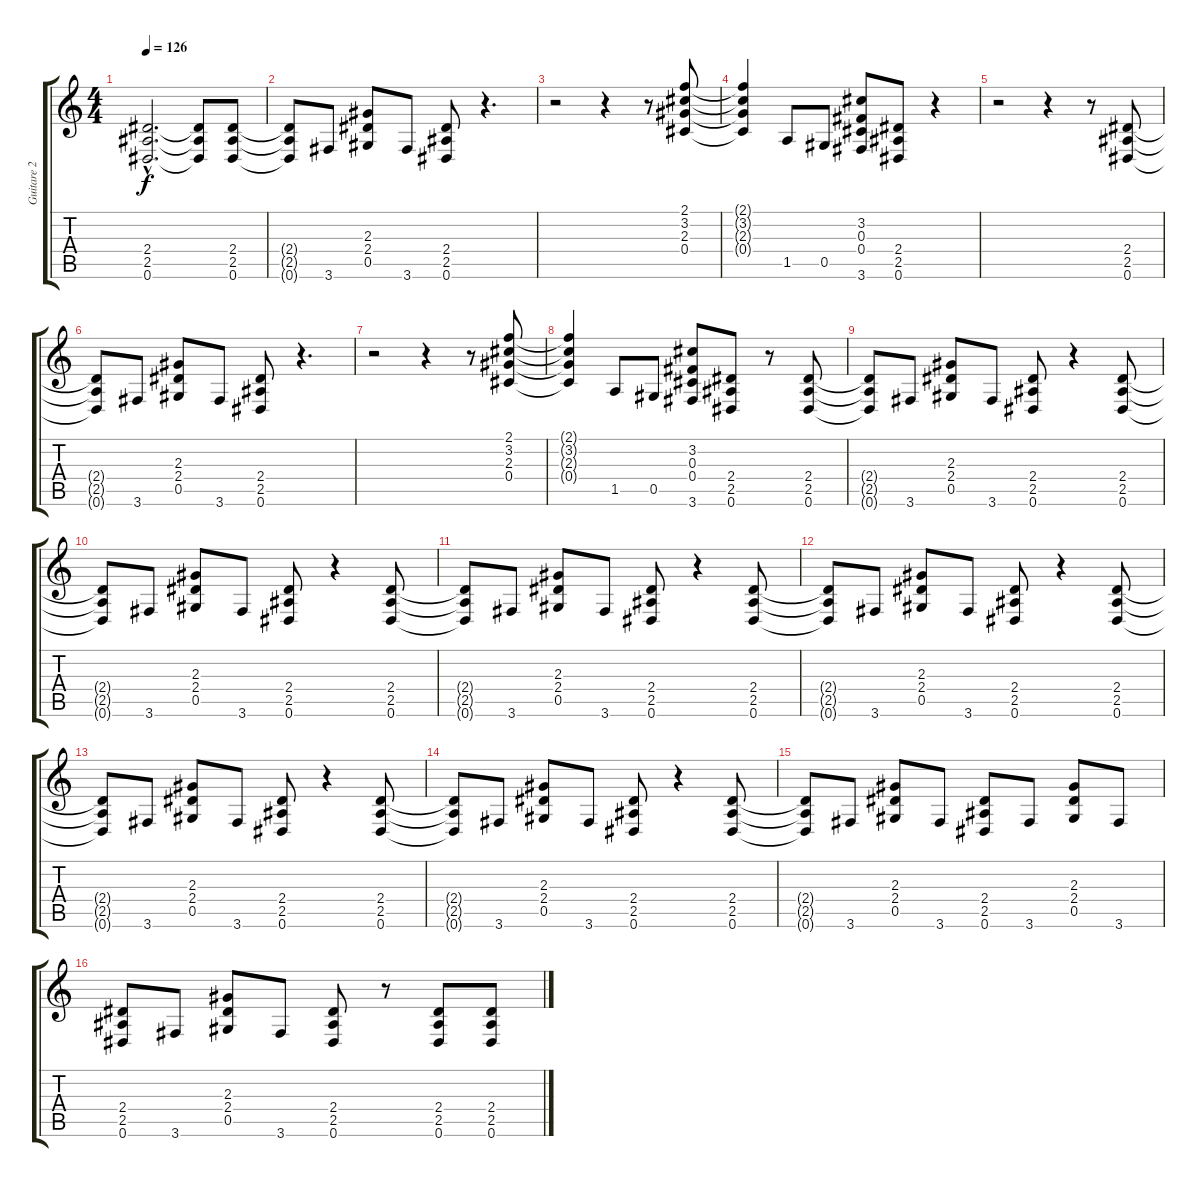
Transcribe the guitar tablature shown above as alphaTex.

\track ("Guitare 2" "Guitare 2") {instrument distortionguitar}
\staff {score tabs}
\tuning (Eb4 Bb3 Gb3 Db3 Ab2 Eb2) {hide}
\ts (4 4)
\tempo 126
\clef g2
\ks c
(2.4{hac t} 2.5{hac t} 0.6{hac t}).2{d dy f} (2.4{t} 2.5{t} 0.6{t}).8 (2.4 2.5 0.6).8{instrument distortionguitar} |
(2.4{t} 2.5{t} 0.6{t}).8 3.6.8 (2.3 2.4 0.5).8 3.6.8 (2.4 2.5 0.6).8 r.4{d} |
r.2 r.4 r.8 (2.1 3.2 2.3 0.4).8 |
(2.1{t} 3.2{t} 2.3{t} 0.4{t}).4 1.5.8 0.5.8 (3.2 0.3 0.4 3.6).8 (2.4 2.5 0.6).8 r.4 |
r.2 r.4 r.8 (2.4 2.5 0.6).8 |
(2.4{t} 2.5{t} 0.6{t}).8 3.6.8 (2.3 2.4 0.5).8 3.6.8 (2.4 2.5 0.6).8 r.4{d} |
r.2 r.4 r.8 (2.1 3.2 2.3 0.4).8 |
(2.1{t} 3.2{t} 2.3{t} 0.4{t}).4 1.5.8 0.5.8 (3.2 0.3 0.4 3.6).8 (2.4 2.5 0.6).8 r.8 (2.4 2.5 0.6).8 |
(2.4{t} 2.5{t} 0.6{t}).8 3.6.8 (2.3 2.4 0.5).8 3.6.8 (2.4 2.5 0.6).8 r.4 (2.4 2.5 0.6).8 |
(2.4{t} 2.5{t} 0.6{t}).8 3.6.8 (2.3 2.4 0.5).8 3.6.8 (2.4 2.5 0.6).8 r.4 (2.4 2.5 0.6).8 |
(2.4{t} 2.5{t} 0.6{t}).8 3.6.8 (2.3 2.4 0.5).8 3.6.8 (2.4 2.5 0.6).8 r.4 (2.4 2.5 0.6).8 |
(2.4{t} 2.5{t} 0.6{t}).8 3.6.8 (2.3 2.4 0.5).8 3.6.8 (2.4 2.5 0.6).8 r.4 (2.4 2.5 0.6).8 |
(2.4{t} 2.5{t} 0.6{t}).8 3.6.8 (2.3 2.4 0.5).8 3.6.8 (2.4 2.5 0.6).8 r.4 (2.4 2.5 0.6).8 |
(2.4{t} 2.5{t} 0.6{t}).8 3.6.8 (2.3 2.4 0.5).8 3.6.8 (2.4 2.5 0.6).8 r.4 (2.4 2.5 0.6).8 |
(2.4{t} 2.5{t} 0.6{t}).8 3.6.8 (2.3 2.4 0.5).8 3.6.8 (2.4 2.5 0.6).8 3.6.8 (2.3 2.4 0.5).8 3.6.8 |
(2.4 2.5 0.6).8 3.6.8 (2.3 2.4 0.5).8 3.6.8 (2.4 2.5 0.6).8 r.8 (2.4 2.5 0.6).8 (2.4 2.5 0.6).8
